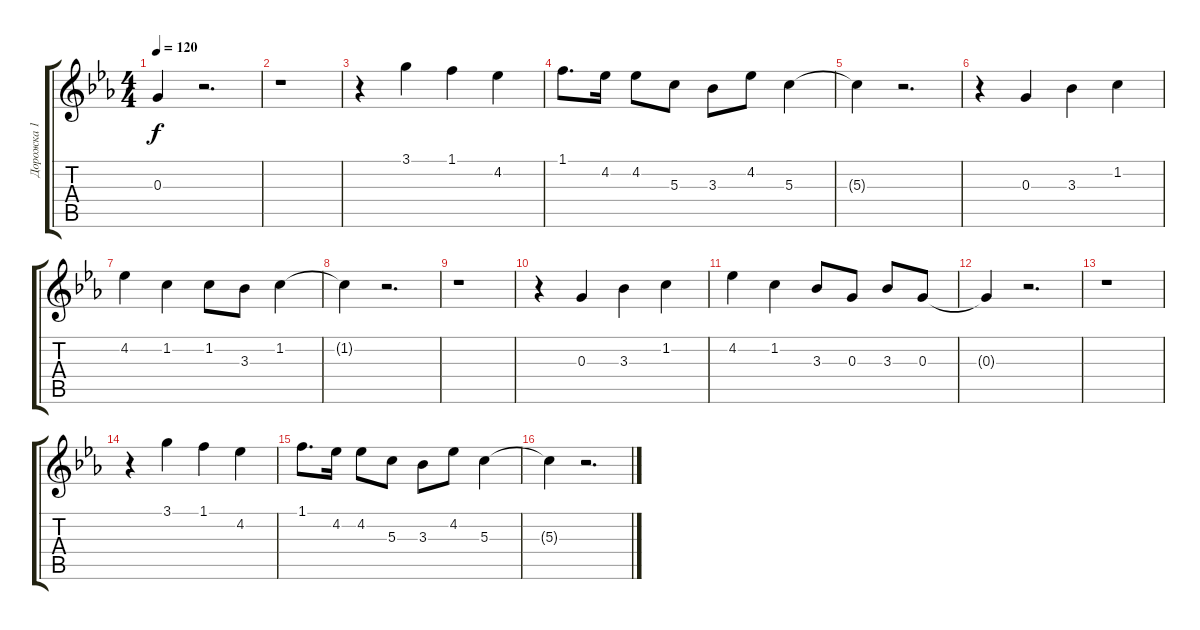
\track ("Дорожка 1" "Дорожка 1") {instrument acousticguitarsteel}
\staff {score tabs}
\tuning (E4 B3 G3 D3 A2 E2) {hide}
\ts (4 4)
\tempo 120
\clef g2
\ks cminor
0.3{t}.4{dy f} r.2{d} |
r.1 |
r.4 3.1.4 1.1.4 4.2.4 |
1.1.8{d} 4.2.16 4.2.8 5.3.8 3.3.8 4.2.8 5.3.4 |
5.3{t}.4 r.2{d} |
r.4 0.3.4 3.3.4 1.2.4 |
4.2.4 1.2.4 1.2.8 3.3.8 1.2.4 |
1.2{t}.4 r.2{d} |
r.1 |
r.4 0.3.4 3.3.4 1.2.4 |
4.2.4 1.2.4 3.3.8 0.3.8 3.3.8 0.3.8 |
0.3{t}.4 r.2{d} |
r.1 |
r.4 3.1.4 1.1.4 4.2.4 |
1.1.8{d} 4.2.16 4.2.8 5.3.8 3.3.8 4.2.8 5.3.4 |
5.3{t}.4 r.2{d}
